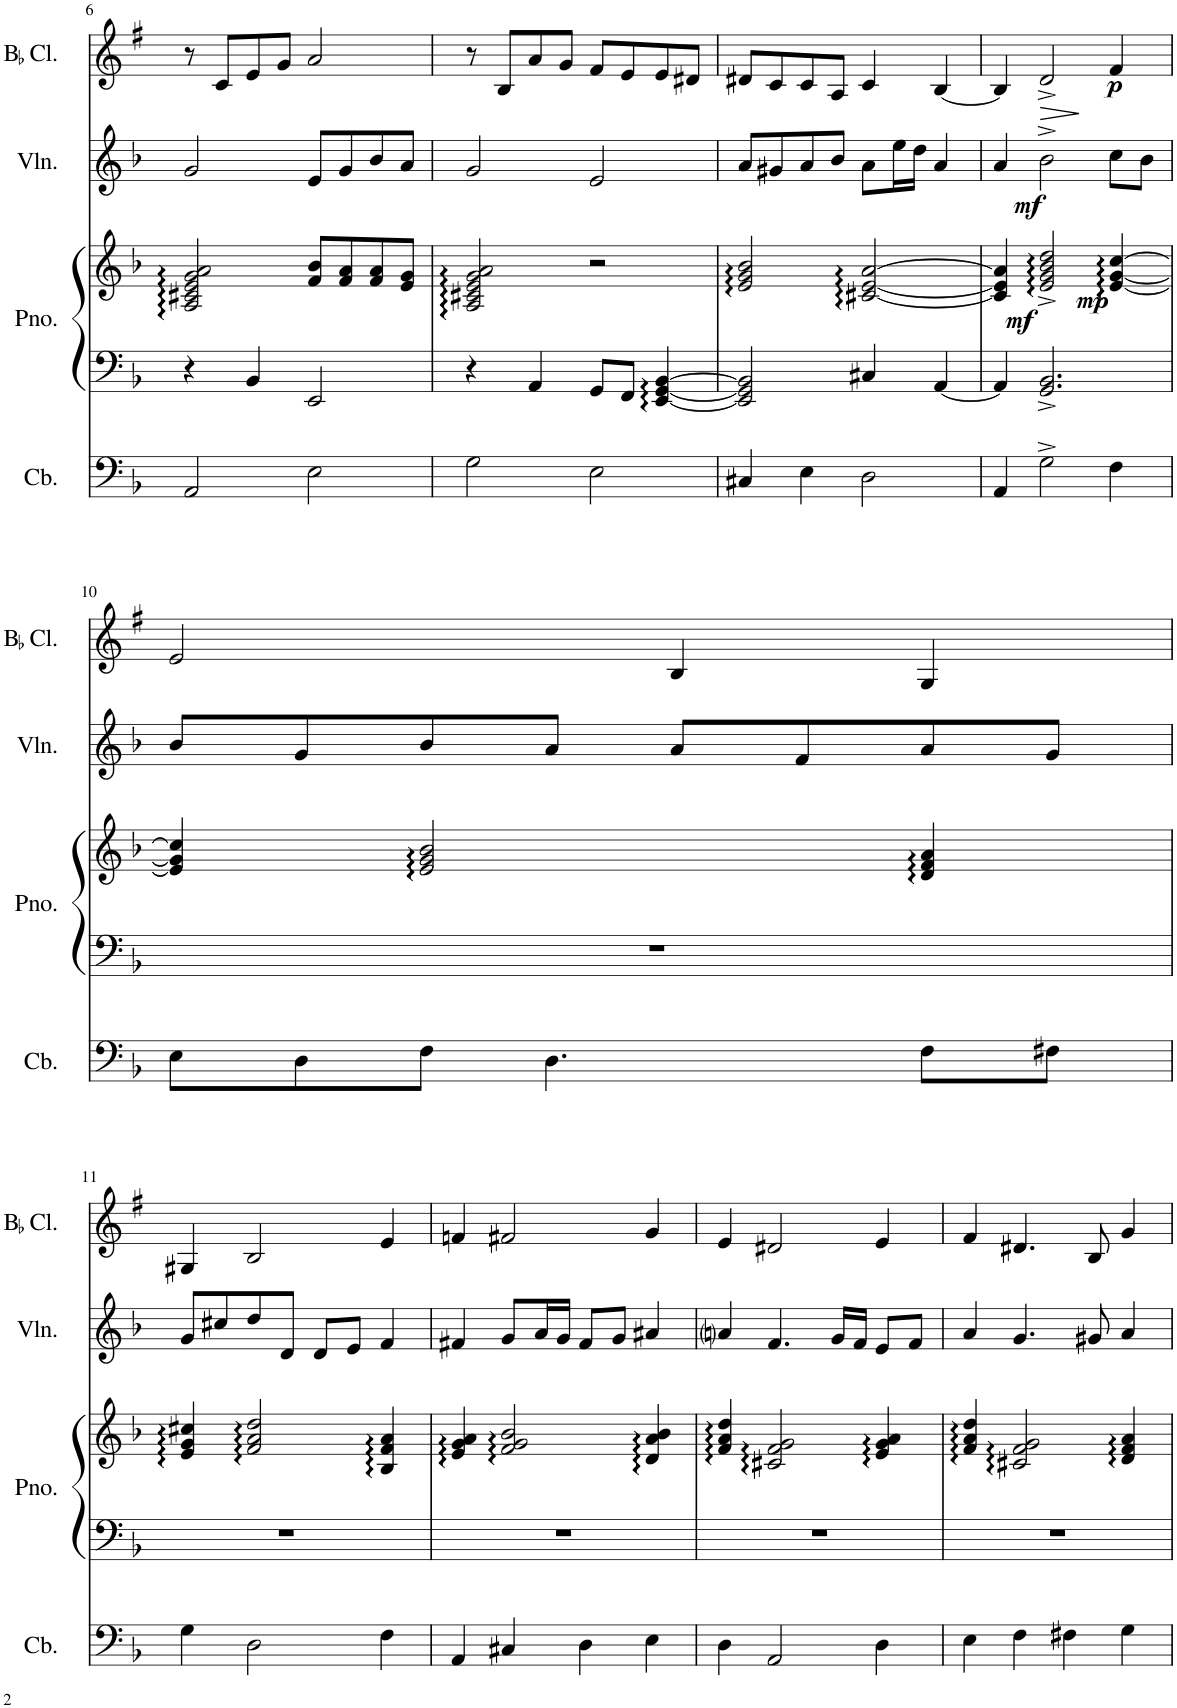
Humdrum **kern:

**kern	**kern	**kern	**dynam	**kern	**dynam	**kern	**dynam
*part4	*part3	*part3	*part3	*part2	*part2	*part1	*part1
*staff5	*staff4	*staff3	*staff3/4	*staff2	*staff2	*staff1	*staff1
*I"Contrebass	*I"Piano	*	*	*I"Violon	*	*I"BaccidentalFlat Clarinet	*
*I'Cb.	*I'Pno.	*	*	*I'Vln.	*	*I'BaccidentalFlat Cl.	*
!!LO:PB:g=z
*clefF4	*clefF4	*clefG2	*	*clefG2	*	*clefG2	*
*Trd7c12	*	*	*	*	*	*Trd1c2	*
*k[b-]	*k[b-]	*k[b-]	*	*k[b-]	*	*k[f#]	*
*M4/4	*M4/4	*M4/4	*	*M4/4	*	*M4/4	*
*met(c)	*met(c)	*met(c)	*	*met(c)	*	*met(c)	*
=6	=6	=6	=6	=6	=6	=6	=6
2AA/	4r	2A/ 2c#X/ 2e/ 2g/ 2a/	.	2g/	.	8r	.
.	.	.	.	.	.	8c/L	.
.	4BB-/	.	.	.	.	8e/	.
.	.	.	.	.	.	8g/J	.
2E\	2EE/	8f/ 8b-/L	.	8e/L	.	2a/	.
.	.	8f/ 8a/	.	8g/	.	.	.
.	.	8f/ 8a/	.	8b-/	.	.	.
.	.	8e/ 8g/J	.	8a/J	.	.	.
=7	=7	=7	=7	=7	=7	=7	=7
2G\	4r	2A/ 2c#X/ 2e/ 2g/ 2a/	.	2g/	.	8r	.
.	.	.	.	.	.	8B/L	.
.	4AA/	.	.	.	.	8a/	.
.	.	.	.	.	.	8g/J	.
2E\	8GG/L	2r	.	2e/	.	8f#/L	.
.	8FF/J	.	.	.	.	8e/	.
.	[4EE/ [4GG/ [4BB-/	.	.	.	.	8e/	.
.	.	.	.	.	.	8d#X/J	.
=8	=8	=8	=8	=8	=8	=8	=8
4C#X/	2EE/] 2GG/] 2BB-/]	2e/ 2g/ 2b-/	.	8a/L	.	8d#X/L	.
.	.	.	.	8g#X/	.	8c/	.
4E\	.	.	.	8a/	.	8c/	.
.	.	.	.	8b-/J	.	8A/J	.
2D\	4C#X/	[2c#X/ [2e/ [2a/	.	8a\L	.	4c/	.
.	.	.	.	16ee\L	.	.	.
.	.	.	.	16dd\JJ	.	.	.
.	[4AA/	.	.	4a/	.	[4B/	.
=9	=9	=9	=9	=9	=9	=9	=9
4AA/	4AA/]	4c#/] 4e/] 4a/]	.	4a/	.	4B/]	.
!	!	!	!LO:DY:b	!	!LO:DY:b	!	!LO:HP:b
2G^\	2.GG/^ 2.BB-/^	2e/^ 2g/^ 2b-/^ 2dd/^	mf	2b-^\	mf	2d^/	>
!	!	!	!LO:DY:b	!	!	!	!LO:DY:b
4F\	.	[4e/ [4g/ [4cc/	mp	8cc\L	.	4f#/	p
.	.	.	.	8b-\J	.	.	.
.	.	.	.	.	.	.	]
!!LO:LB:g=z
=10	=10	=10	=10	=10	=10	=10	=10
8E\L	1r	4e/] 4g/] 4cc/]	.	8b-/L	.	2e/	.
8D\	.	.	.	8g/	.	.	.
8F\J	.	2e/ 2g/ 2b-/	.	8b-/	.	.	.
4.D\	.	.	.	8a/J	.	.	.
.	.	.	.	8a/L	.	4B/	.
.	.	.	.	8f/	.	.	.
8F\L	.	4d/ 4f/ 4a/	.	8a/	.	4G/	.
8F#X\J	.	.	.	8g/J	.	.	.
!!LO:LB:g=z
=11	=11	=11	=11	=11	=11	=11	=11
4G\	1r	4e/ 4g/ 4cc#X/	.	8g/L	.	4G#X/	.
.	.	.	.	8cc#X/	.	.	.
2D\	.	2f/ 2a/ 2dd/	.	8dd/	.	2B/	.
.	.	.	.	8d/J	.	.	.
.	.	.	.	8d/L	.	.	.
.	.	.	.	8e/J	.	.	.
4F\	.	4B-/ 4f/ 4a/	.	4f/	.	4e/	.
=12	=12	=12	=12	=12	=12	=12	=12
4AA/	1r	4e/ 4g/ 4a/	.	4f#X/	.	4fn/	.
4C#X/	.	2f/ 2g/ 2b-/	.	8g/L	.	2f#X/	.
.	.	.	.	16a/L	.	.	.
.	.	.	.	16g/JJ	.	.	.
4D\	.	.	.	8f#/L	.	.	.
.	.	.	.	8g/J	.	.	.
4E\	.	4d/ 4a/ 4b-/	.	4a#X/	.	4g/	.
=13	=13	=13	=13	=13	=13	=13	=13
4D\	1r	4f/ 4a/ 4dd/	.	4ani/	.	4e/	.
2AA/	.	2c#X/ 2f/ 2g/	.	4.f/	.	2d#X/	.
.	.	.	.	16g/LL	.	.	.
.	.	.	.	16f/JJ	.	.	.
4D\	.	4e/ 4g/ 4a/	.	8e/L	.	4e/	.
.	.	.	.	8f/J	.	.	.
=14	=14	=14	=14	=14	=14	=14	=14
4E\	1r	4f/ 4a/ 4dd/	.	4a/	.	4f#/	.
4F\	.	2c#X/ 2f/ 2g/	.	4.g/	.	4.d#X/	.
4F#X\	.	.	.	.	.	.	.
.	.	.	.	8g#X/	.	8B/	.
4G\	.	4d/ 4f/ 4a/	.	4a/	.	4g/	.
=	=	=	=	=	=	=	=
*-	*-	*-	*-	*-	*-	*-	*-
